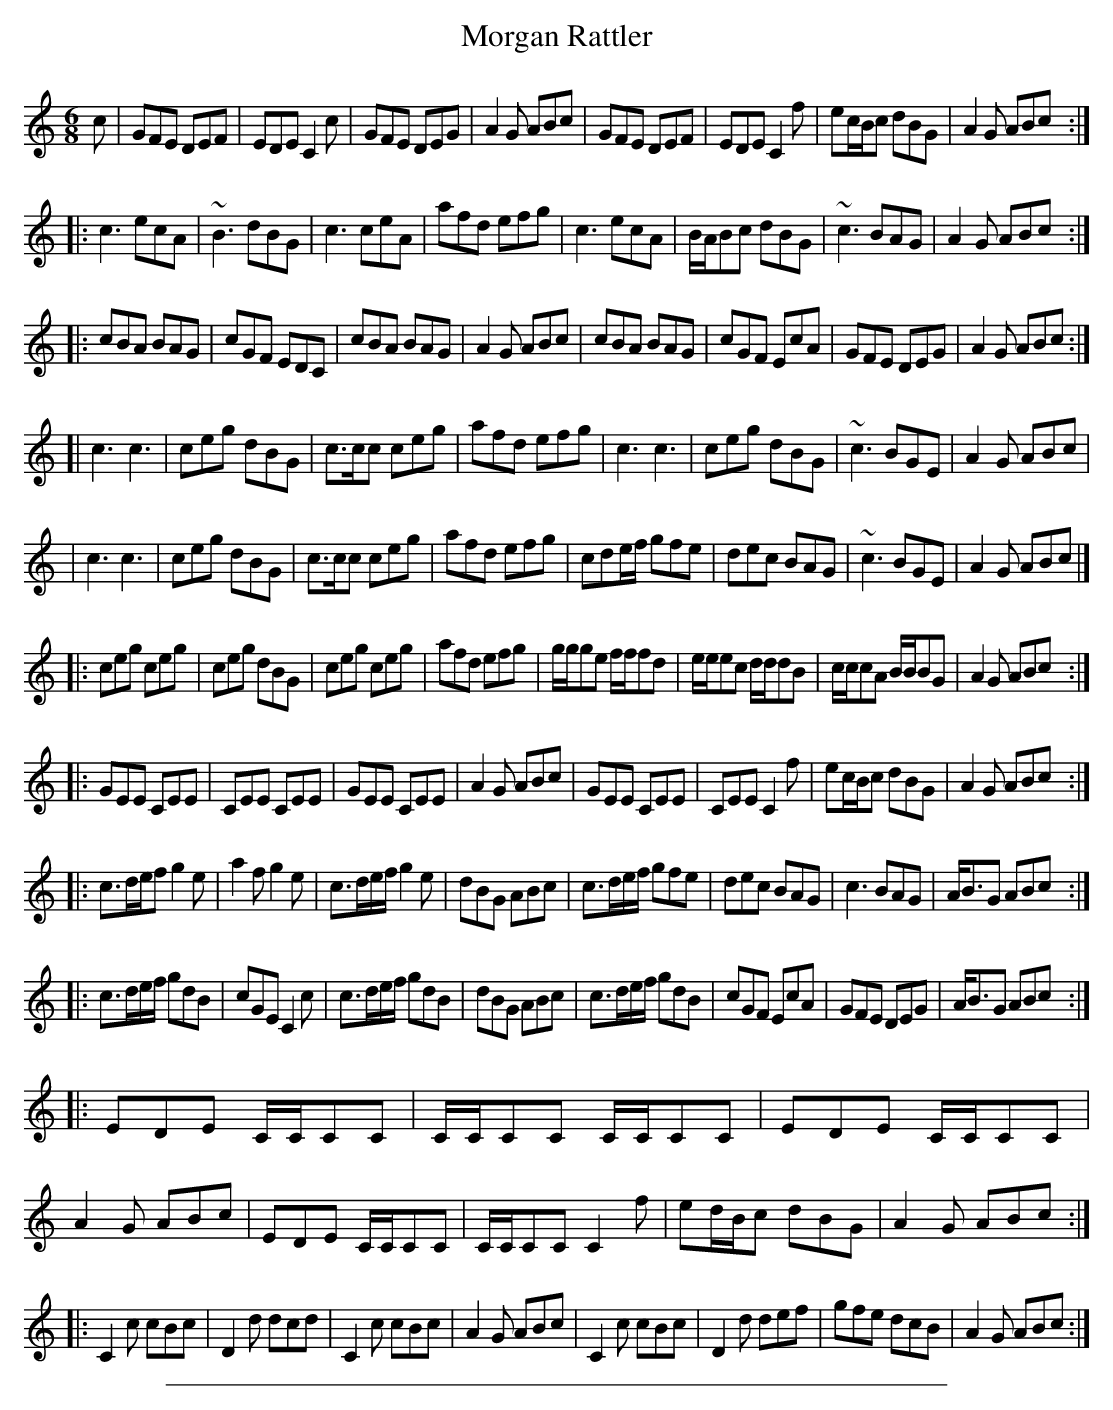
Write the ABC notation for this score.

X:1
T: Morgan Rattler
L:1/8
M:6/8
K:C
c \
|  GFE DEF | EDE C2c | GFE DEG | A2G ABc | GFE DEF | EDE C2f | ec/B/c dBG | A2G ABc :|
|: c3 ecA | ~B3 dBG | c3 ceA | afd efg | c3 ecA | B/A/Bc dBG | ~c3 BAG | A2G ABc :|
|: cBA BAG | cGF EDC | cBA BAG | A2G ABc | cBA BAG | cGF EcA | GFE DEG | A2G ABc :|
[| c3c3 | ceg dBG | c>cc ceg | afd efg | c3c3 | ceg dBG | ~c3 BGE | A2G ABc |
|  c3c3 | ceg dBG | c>cc ceg | afd efg | cde/f/ gfe | dec BAG | ~c3 BGE | A2G ABc |]
|: ceg ceg | ceg dBG | ceg ceg | afd efg | g/g/ge f/f/fd | e/e/ec d/d/dB | c/c/cA B/B/BG | A2G ABc :|
|: GEE CEE | CEE CEE | GEE CEE | A2G ABc | GEE CEE | CEE C2f | ec/B/c dBG | A2G ABc :|
|: c>de/f g2e | a2f g2e | c>de/f/ g2e | dBG ABc | c>de/f/ gfe | dec BAG | c3 BAG | A<BG ABc :|
|: c>de/f/ gdB | cGE C2c | c>de/f/ gdB | dBG ABc | c>de/f/ gdB | cGF EcA | GFE DEG | A<BG ABc :|
|: EDE C/C/CC | C/C/CC C/C/CC | EDE C/C/CC | A2G ABc | EDE C/C/CC | C/C/CC C2f | ed/B/c dBG | A2G ABc :|
|: C2c cBc | D2d dcd | C2c cBc | A2G ABc | C2c cBc | D2d def | gfe dcB | A2G ABc :|
